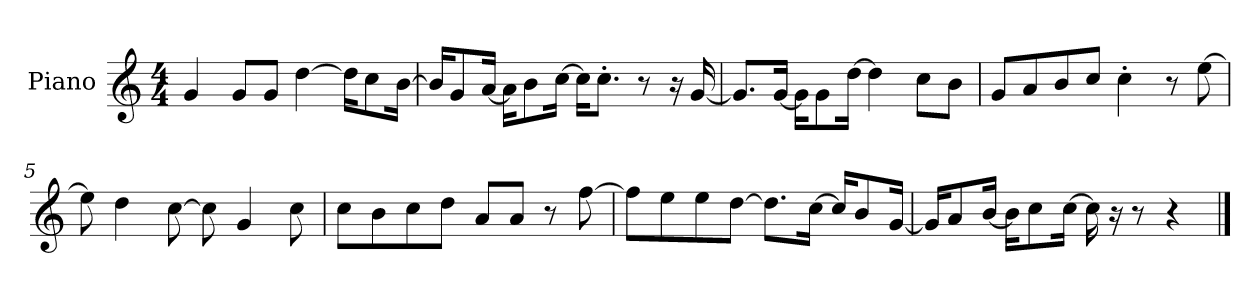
**kern
*part1
*staff1
*I"Piano
*I'P-no
*clefG2
*k[]
*M4/4
*MM90
=1
4g/
8g/L
8g/J
[4dd\
16dd\KL]
8cc\
[16b\Jk
=2
16b/KL]
8g/
[16a/Jk
16a\KL]
8b\
[16cc\Jk
16cc\KL]
8.cc'\J
8r
16r
[16g/
=3
8.g/L]
[16g/Jk
16g\KL]
8g\
[16dd\Jk
4dd\]
8cc\L
8b\J
=4
8g/L
8a/
8b/
8cc/J
4cc'\
8r
[8ee\
!!LO:LB:g=z
=5
8ee\]
4dd\
[8cc\
8cc\]
4g/
8cc\
=6
8cc\L
8b\
8cc\
8dd\J
8a/L
8a/J
8r
[8ff\
=7
8ff\L]
8ee\
8ee\
[8dd\J
8.dd\L]
[16cc\Jk
16cc/KL]
8b/
[16g/Jk
=8
16g/KL]
8a/
[16b/Jk
16b\KL]
8cc\
[16cc\Jk
16cc\]
16r
8r
4r
==
*-
